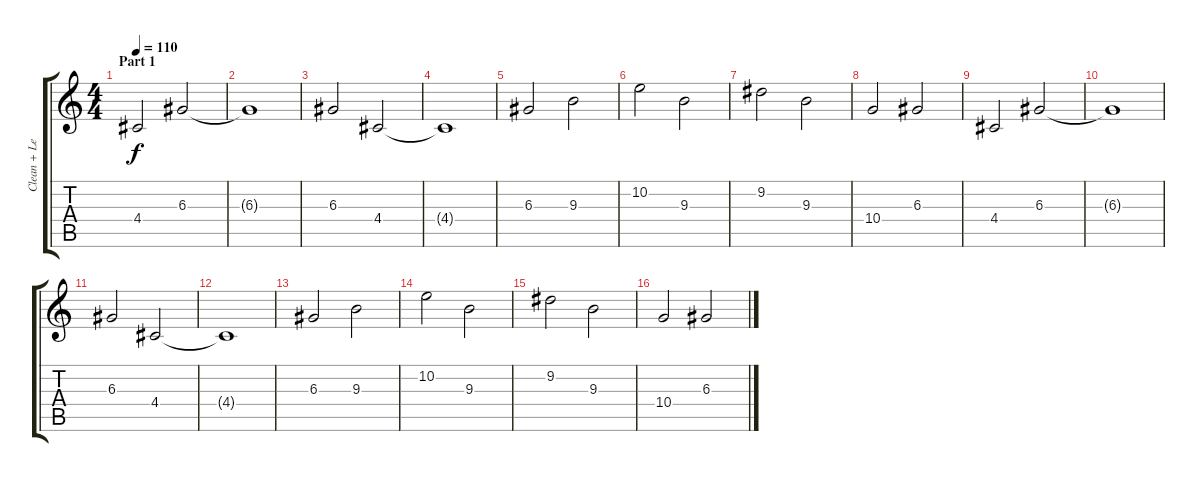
\track ("Clean + Lead" "Clean + Le") {instrument distortionguitar}
\staff {score tabs}
\tuning (B3 Gb3 D3 A2 E2 B1) {hide}
\ts (4 4)
\section ("" "Part 1")
\tempo 110
\clef g2
\ks c
4.4.2{dy f instrument electricguitarclean} 6.3.2 |
6.3{t}.1 |
6.3.2 4.4.2 |
4.4{t}.1 |
6.3.2 9.3.2 |
10.2.2 9.3.2 |
9.2.2 9.3.2 |
10.4.2 6.3.2 |
4.4.2 6.3.2 |
6.3{t}.1 |
6.3.2 4.4.2 |
4.4{t}.1 |
6.3.2 9.3.2 |
10.2.2 9.3.2 |
9.2.2 9.3.2 |
10.4.2 6.3.2
